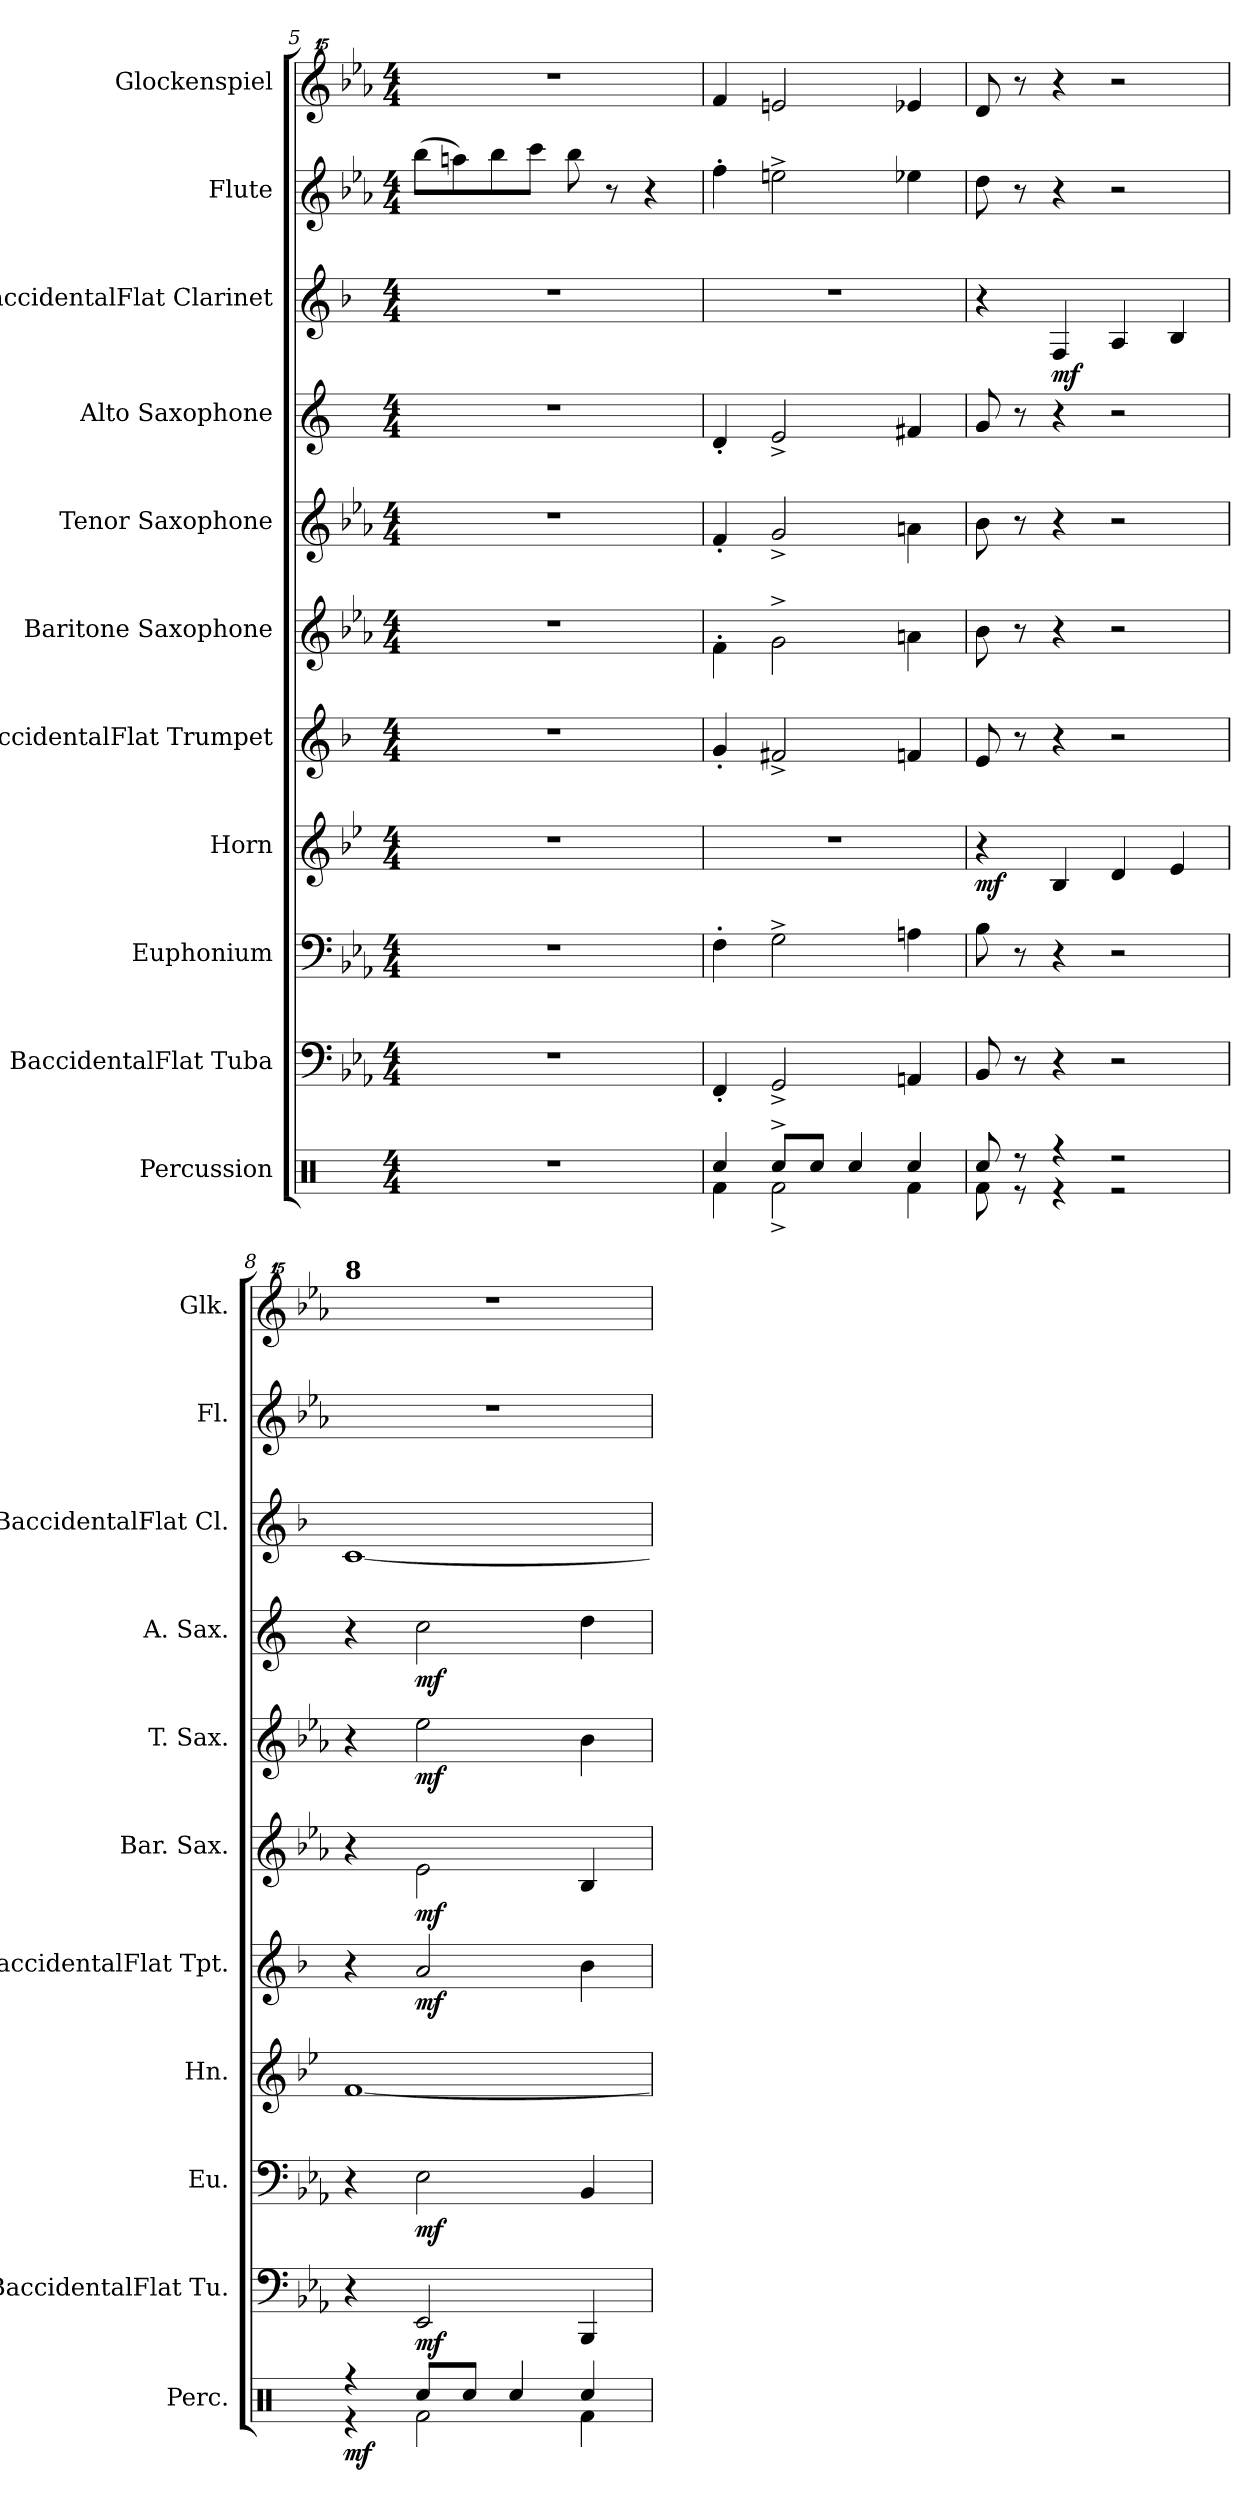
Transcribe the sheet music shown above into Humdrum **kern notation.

**kern	**dynam	**kern	**dynam	**kern	**dynam	**kern	**dynam	**kern	**dynam	**kern	**dynam	**kern	**dynam	**kern	**dynam	**kern	**dynam	**kern	**kern
*part11	*part11	*part10	*part10	*part9	*part9	*part8	*part8	*part7	*part7	*part6	*part6	*part5	*part5	*part4	*part4	*part3	*part3	*part2	*part1
*staff11	*staff11	*staff10	*staff10	*staff9	*staff9	*staff8	*staff8	*staff7	*staff7	*staff6	*staff6	*staff5	*staff5	*staff4	*staff4	*staff3	*staff3	*staff2	*staff1
*I"Percussion	*	*I"BaccidentalFlat Tuba	*	*I"Euphonium	*	*I"Horn	*	*I"BaccidentalFlat Trumpet	*	*I"Baritone Saxophone	*	*I"Tenor Saxophone	*	*I"Alto Saxophone	*	*I"BaccidentalFlat Clarinet	*	*I"Flute	*I"Glockenspiel
*I'Perc.	*	*I'BaccidentalFlat Tu.	*	*I'Eu.	*	*I'Hn.	*	*I'BaccidentalFlat Tpt.	*	*I'Bar. Sax.	*	*I'T. Sax.	*	*I'A. Sax.	*	*I'BaccidentalFlat Cl.	*	*I'Fl.	*I'Glk.
*clefX	*	*clefF4	*	*clefF4	*	*clefG2	*	*clefG2	*	*clefG2	*	*clefG2	*	*clefG2	*	*clefG2	*	*clefG2	*clefG^^2
*	*	*	*	*	*	*ITrd4c7	*	*ITrd1c2	*	*ITrd12c21	*	*ITrd8c14	*	*ITrd5c9	*	*ITrd1c2	*	*	*
*k[]	*	*k[b-e-a-]	*	*k[b-e-a-]	*	*k[b-e-a-]	*	*k[b-e-a-]	*	*k[b-e-a-]	*	*k[b-e-a-]	*	*k[b-e-a-]	*	*k[b-e-a-]	*	*k[b-e-a-]	*k[b-e-a-]
*M4/4	*	*M4/4	*	*M4/4	*	*M4/4	*	*M4/4	*	*M4/4	*	*M4/4	*	*M4/4	*	*M4/4	*	*M4/4	*M4/4
=5	=5	=5	=5	=5	=5	=5	=5	=5	=5	=5	=5	=5	=5	=5	=5	=5	=5	=5	=5
1r	.	1r	.	1r	.	1r	.	1r	.	1r	.	1r	.	1r	.	1r	.	(8bb-\L	1r
.	.	.	.	.	.	.	.	.	.	.	.	.	.	.	.	.	.	8aan\)	.
.	.	.	.	.	.	.	.	.	.	.	.	.	.	.	.	.	.	8bb-\	.
.	.	.	.	.	.	.	.	.	.	.	.	.	.	.	.	.	.	8ccc\J	.
.	.	.	.	.	.	.	.	.	.	.	.	.	.	.	.	.	.	8bb-\	.
.	.	.	.	.	.	.	.	.	.	.	.	.	.	.	.	.	.	8r	.
.	.	.	.	.	.	.	.	.	.	.	.	.	.	.	.	.	.	4r	.
!!LO:PB:g=z
=6	=6	=6	=6	=6	=6	=6	=6	=6	=6	=6	=6	=6	=6	=6	=6	=6	=6	=6	=6
*^	*	*	*	*	*	*	*	*	*	*	*	*	*	*	*	*	*	*	*
4Rcc/	4Rf\	.	4FF'/	.	4F'\	.	1r	.	4f'/	.	4F'\	.	4F'/	.	4F'/	.	1r	.	4ff'\	4fff/
8Rcc^/L	2Rf^\	.	2GG^/	.	2G^\	.	.	.	2en^/	.	2G^\	.	2G^/	.	2G^/	.	.	.	2een^\	2eeen/
8Rcc/J	.	.	.	.	.	.	.	.	.	.	.	.	.	.	.	.	.	.	.	.
4Rcc/	.	.	.	.	.	.	.	.	.	.	.	.	.	.	.	.	.	.	.	.
4Rcc/	4Rf\	.	4AAn/	.	4An\	.	.	.	4e-X/	.	4An\	.	4An\	.	4An/	.	.	.	4ee-X\	4eee-X/
=7	=7	=7	=7	=7	=7	=7	=7	=7	=7	=7	=7	=7	=7	=7	=7	=7	=7	=7	=7	=7
!	!	!	!	!	!	!	!	!LO:DY:b	!	!	!	!	!	!	!	!	!	!	!	!
8Rcc/	8Rf\	.	8BB-/	.	8B-\	.	4r	mf	8d/	.	8B-\	.	8B-\	.	8B-/	.	4r	.	8dd\	8ddd/
8r	8r	.	8r	.	8r	.	.	.	8r	.	8r	.	8r	.	8r	.	.	.	8r	8r
!	!	!	!	!	!	!	!	!	!	!	!	!	!	!	!	!	!	!LO:DY:b	!	!
4r	4r	.	4r	.	4r	.	4E-/	.	4r	.	4r	.	4r	.	4r	.	4E-/	mf	4r	4r
2r	2r	.	2r	.	2r	.	4G/	.	2r	.	2r	.	2r	.	2r	.	4G/	.	2r	2r
.	.	.	.	.	.	.	4A-/	.	.	.	.	.	.	.	.	.	4A-/	.	.	.
=8	=8	=8	=8	=8	=8	=8	=8	=8	=8	=8	=8	=8	=8	=8	=8	=8	=8	=8	=8	=8
!	!	!	!	!	!	!	!	!	!	!	!	!	!	!	!	!	!	!	!	!LO:TX:a:B:t=8
!	!	!LO:DY:b	!	!	!	!	!	!	!	!	!	!	!	!	!	!	!	!	!	!
4r	4r	mf	4r	.	4r	.	[1B-	.	4r	.	4r	.	4r	.	4r	.	[1B-	.	1r	1r
!	!	!	!	!LO:DY:b	!	!LO:DY:b	!	!	!	!LO:DY:b	!	!LO:DY:b	!	!LO:DY:b	!	!LO:DY:b	!	!	!	!
8Rcc/L	2Rf\	.	2EE-/	mf	2E-\	mf	.	.	2g/	mf	2E-\	mf	2e-\	mf	2e-\	mf	.	.	.	.
8Rcc/J	.	.	.	.	.	.	.	.	.	.	.	.	.	.	.	.	.	.	.	.
4Rcc/	.	.	.	.	.	.	.	.	.	.	.	.	.	.	.	.	.	.	.	.
4Rcc/	4Rf\	.	4BBB-/	.	4BB-/	.	.	.	4a-\	.	4BB-/	.	4B-\	.	4f\	.	.	.	.	.
*v	*v	*	*	*	*	*	*	*	*	*	*	*	*	*	*	*	*	*	*	*
=	=	=	=	=	=	=	=	=	=	=	=	=	=	=	=	=	=	=	=
*-	*-	*-	*-	*-	*-	*-	*-	*-	*-	*-	*-	*-	*-	*-	*-	*-	*-	*-	*-
